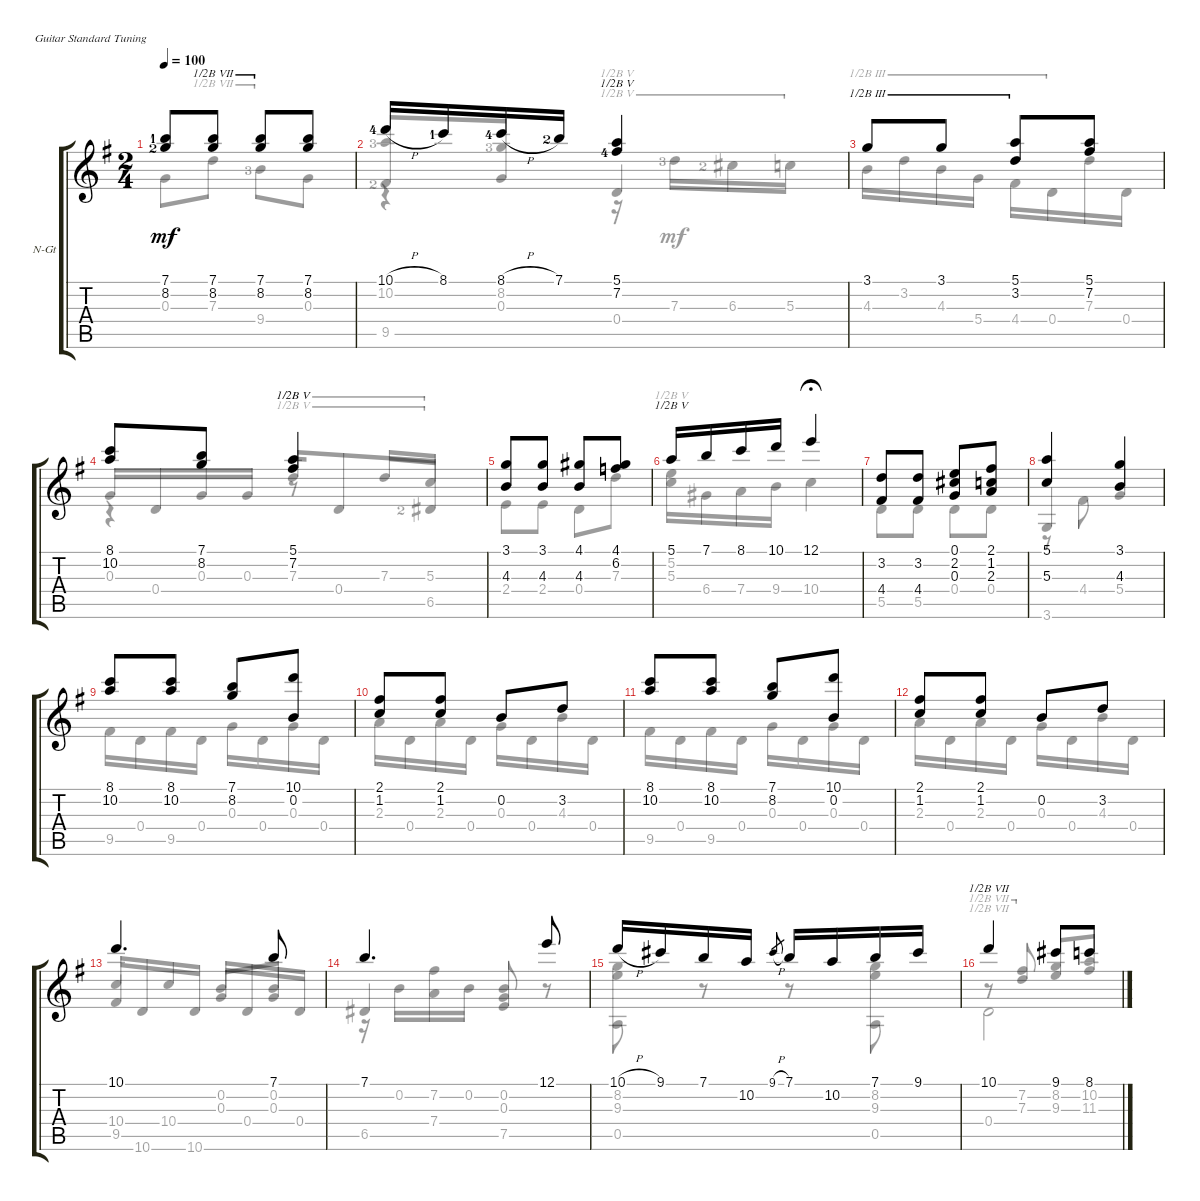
\defaultSystemsLayout 4
\bracketExtendMode groupsimilarinstruments
\firstSystemTrackNameOrientation horizontal
\otherSystemsTrackNameOrientation horizontal
\track ("Nylon Guitar" "N-Gt") {instrument acousticguitarnylon}
\staff {score tabs}
\tuning (E4 B3 G3 D3 A2 E2)
\voice
\ts (2 4)
\tempo 100
\clef g2
\ks g
(7.1{lf 2} 8.2{lf 3}).8{dy mf} (8.2 7.1).8{barre (7 half)} (7.1 8.2).8{barre (7 half)} (8.2 7.1).8 |
10.1{h lf 5}.16 8.1{lf 2}.16 8.1{h lf 5}.16 7.1{lf 3}.16 (5.1 7.2{lf 5}).4{barre (5 half)} |
3.1.8{barre (3 half)} 3.1.8{barre (3 half)} (5.1 3.2).8{barre (3 half)} (5.1 7.2).8 |
(8.1 10.2).8 (8.2 7.1).8 (5.1 7.2).4{barre (5 half)} |
(3.1 4.3).8 (3.1 4.3).8 (4.3 4.1).8 (4.1 6.2).8 |
5.1.16{barre (5 half)} 7.1.16 8.1.16 10.1.16 12.1.4{fermata (medium 0.46)} |
(3.2 4.4).8 (3.2 4.4).8 (0.1 2.2 0.3).8 (2.1 1.2 2.3).8 |
(5.1 5.3).4 (4.3 3.1).4 |
(8.1 10.2).8 (10.2 8.1).8 (7.1 8.2).8 (0.2 10.1).8 |
(2.1 1.2).8 (1.2 2.1).8 0.2.8 3.2.8 |
(8.1 10.2).8 (10.2 8.1).8 (7.1 8.2).8 (0.2 10.1).8 |
(2.1 1.2).8 (1.2 2.1).8 0.2.8 3.2.8 |
10.1.4{d} 7.1.8 |
7.1.4{d} 12.1.8 |
10.1{h}.16 9.1.16 7.1.16 10.2.16 9.1{h}.8{gr} 7.1.16 10.2.16 7.1.16 9.1.16 |
10.1.4{barre (7 half)} 9.1.8 8.1.8
\voice
\clef g2
\ottava regular
\simile none
\ks g
0.3.8{dy mf} 7.3.8{barre (7 half)} 9.4{lf 4}.8{barre (7 half)} 0.3.8 |
(9.5{lf 3} 10.2{lf 4}).8{beam invert} (8.2{lf 4} 0.3).8 0.4.4{barre (5 half) beam invert} |
4.3.16{barre (3 half)} 3.2.16{barre (3 half)} 4.3.16{barre (3 half)} 5.4.16{barre (3 half)} 4.4.16{barre (3 half)} 0.4.16{barre (3 half)} 7.3.16 0.4.16 |
0.3.16{beam invert} 0.4.16 0.3.16 0.3.16 7.3.16{barre (5 half) beam invert} 0.4.8{barre (5 half)} 6.5{lf 3}.8{barre (5 half)} |
2.4.8 2.4.8 0.4.8 7.3.8 |
(5.2 5.3).16{barre (5 half)} 6.4.16 7.4.16 9.4.16 10.4.4{fermata (medium 0.46)} |
5.5.8 5.5.8 0.4.8 0.4.8 |
3.6.4{beam invert} 5.4.4{beam invert} |
9.5.16 0.4.16 9.5.16 0.4.16 0.3.16 0.4.16 0.3.16 0.4.16 |
2.3.16 0.4.16 2.3.16 0.4.16 0.3.16 0.4.16 4.3.16 0.4.16 |
9.5.16 0.4.16 9.5.16 0.4.16 0.3.16 0.4.16 0.3.16 0.4.16 |
2.3.16 0.4.16 2.3.16 0.4.16 0.3.16 0.4.16 4.3.16 0.4.16 |
10.4.16{beam invert} 10.6.16 10.4.16 10.6.16 0.2.16{beam invert} 0.4.16 0.3.16 0.4.16 |
6.5.4{beam invert} (0.2 0.3 7.5).8{beam invert} r.8{beam invert} |
(8.2 9.3 0.5).8 r.8 r.8 (0.5 8.2 9.3).8 |
r.8{barre (7 half) beam invert} (7.2 7.3).8{barre (7 half) beam invert} (9.3 8.2).8{beam invert} (10.2 11.3).8
\voice
\clef g2
\ottava regular
\simile none
\ks g
|
r.4 r.16{barre (5 half)} 7.3{lf 4}.16{barre (5 half)} 6.3{lf 3}.16{barre (5 half)} 5.3.16{barre (5 half)} |
|
r.4 r.8{barre (5 half)} 7.3.16{barre (5 half) beam invert} 5.3.16{barre (5 half)} |
|
|
|
r.8 4.4.8 |
|
|
|
|
9.5.4{beam invert} 0.3.8{beam invert} 0.2.8 |
r.16 0.2.16 (7.2 7.4).16 0.2.16 |
|
0.4.2{barre (7 half)}
